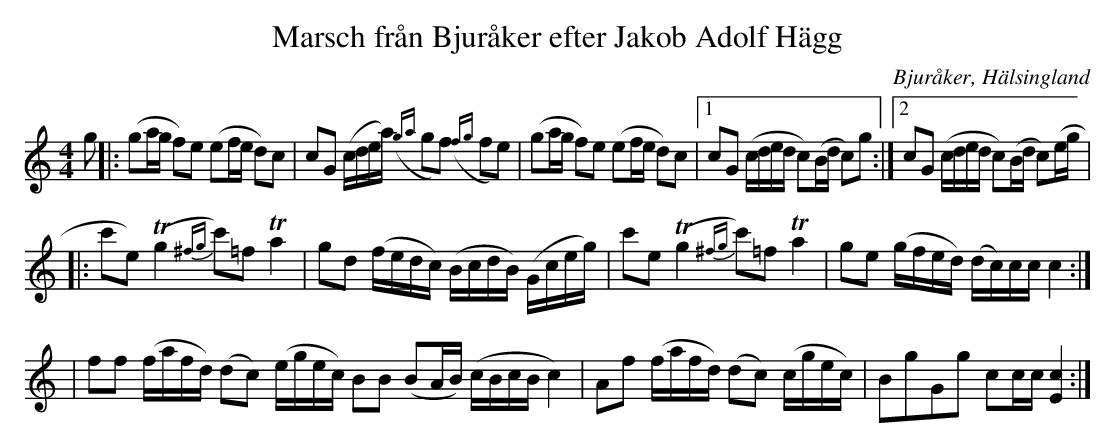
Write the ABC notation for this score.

X:1
T: Marsch från Bjuråker efter Jakob Adolf Hägg
O: Bjuråker, Hälsingland
M: 4/4
L: 1/16
K: C
g2|:(g2ag f2)e2 (e2fe d2)c2|c2G2 (cdea) ({ga}g2f2) ({fg}f2e2)|(g2ag f2)e2 (e2fe d2)c2|1 c2G2 (cded c2)(Bd c2)g2:|2 c2G2 (cded c2)(Bd c2)(eg|
|:c'2e2) (Tg4 {^fg}c'2)=f2 Ta4|g2d2 (fedc) (BcdB) (Gceg)|c'2e2 (Tg4 {^fg}c'2)=f2 Ta4|g2e2 (gfed) (dc)cc c4:|
|f2f2 (fafd) (d2c2) (egec) B2B2 (B2AB) (cBcB c4) |A2f2 (fafd) (d2c2) (cgec) |B2g2G2g2 c2cc [E4c4]:|
